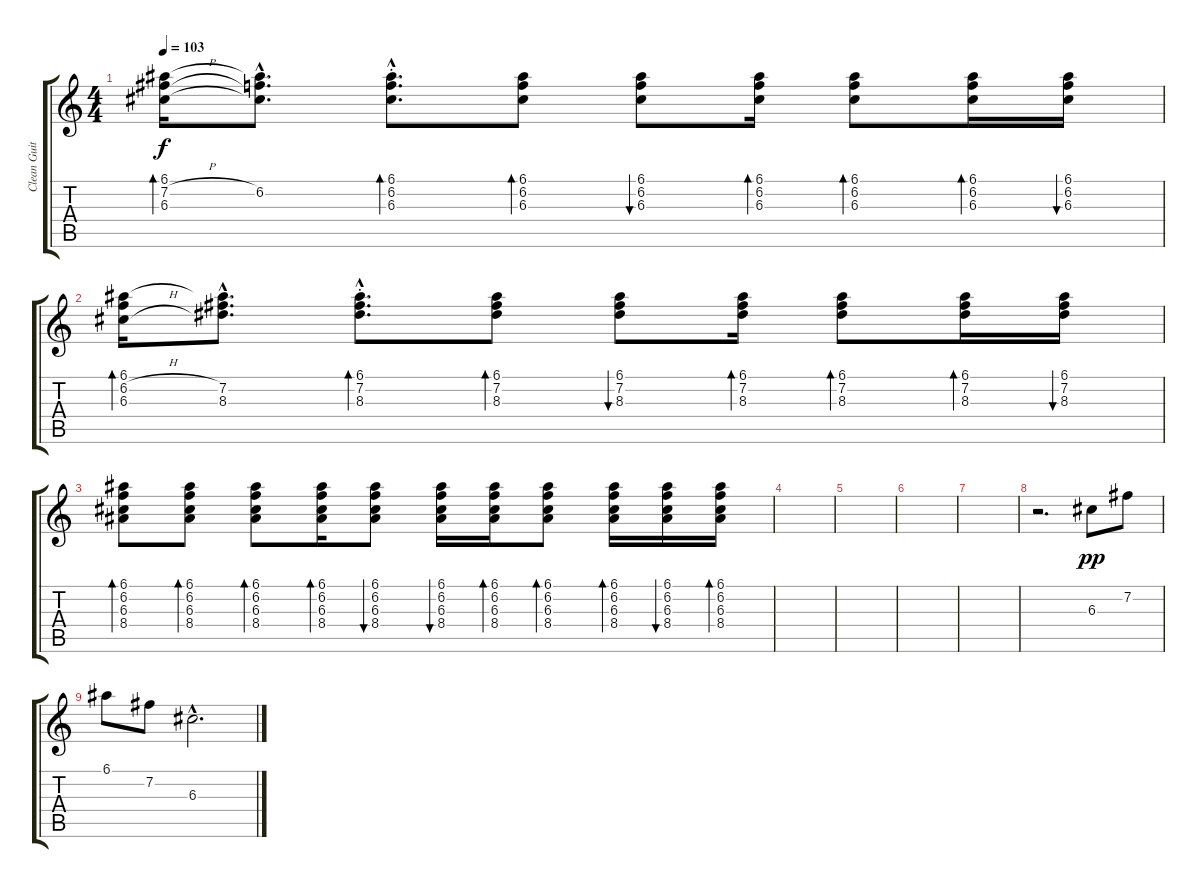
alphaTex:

\track ("Clean Guitar" "Clean Guit") {instrument electricguitarclean}
\staff {score tabs}
\tuning (E4 B3 G3 D3 A2 E2) {hide}
\ts (4 4)
\tempo 103
\clef g2
\ks c
(6.1 7.2{h} 6.3).16{bd 60 dy f} (6.1{hac t} 6.2{hac} 6.3{hac t}).8{d} (6.1{hac st} 6.2{hac st} 6.3{hac st}).8{d bd 60} (6.1 6.2 6.3).8{bd 60} (6.1 6.2 6.3).8{bu 60} (6.1 6.2 6.3).16{bd 60} (6.1 6.2 6.3).8{bd 60} (6.1 6.2 6.3).16{bd 60} (6.1 6.2 6.3).16{bu 60} |
(6.1 6.2{h} 6.3{h}).16{bd 60} (6.1{hac t} 7.2{hac} 8.3{hac}).8{d} (6.1{hac st} 7.2{hac st} 8.3{hac st}).8{d bd 60} (6.1 7.2 8.3).8{bd 60} (6.1 7.2 8.3).8{bu 60} (6.1 7.2 8.3).16{bd 60} (6.1 7.2 8.3).8{bd 60} (6.1 7.2 8.3).16{bd 60} (6.1 7.2 8.3).16{bu 60} |
(6.1 6.2 6.3 8.4).8{bd 60} (6.1 6.2 6.3 8.4).8{bd 60} (6.1 6.2 6.3 8.4).8{bd 60} (6.1 6.2 6.3 8.4).16{bd 60} (6.1 6.2 6.3 8.4).8{bu 60} (6.1 6.2 6.3 8.4).16{bu 60} (6.1 6.2 6.3 8.4).16{bd 60} (6.1 6.2 6.3 8.4).8{bd 60} (6.1 6.2 6.3 8.4).16{bd 60} (6.1 6.2 6.3 8.4).16{bu 60} (6.1 6.2 6.3 8.4).16{bd 60} |
|
|
|
|
r.2{d} 6.3.8{dy pp} 7.2.8 |
6.1.8 7.2.8 6.3{hac}.2{d}
